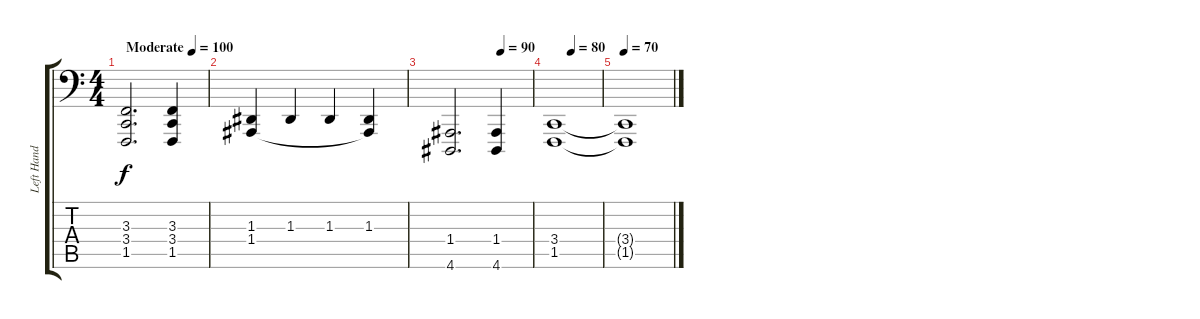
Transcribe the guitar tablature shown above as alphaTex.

\track ("Left Hand" "Left Hand") {instrument acousticgrandpiano}
\staff {score tabs}
\tuning (C3 G2 D2 A1 E1 B0) {hide}
\ts (4 4)
\tempo (100 "Moderate")
\clef f4
\ks c
(3.3 3.4 1.5).2{d dy f instrument acousticgrandpiano} (3.3 3.4 1.5).4 |
(1.3 1.4).4 1.3.4 1.3.4 (1.3 1.4{t}).4 |
\tempo (90 0.625)
(1.4 4.6).2{d} (1.4 4.6).4 |
\tempo (80 0.375)
(3.4 1.5).1 |
\tempo 70
(3.4{t} 1.5{t}).1
